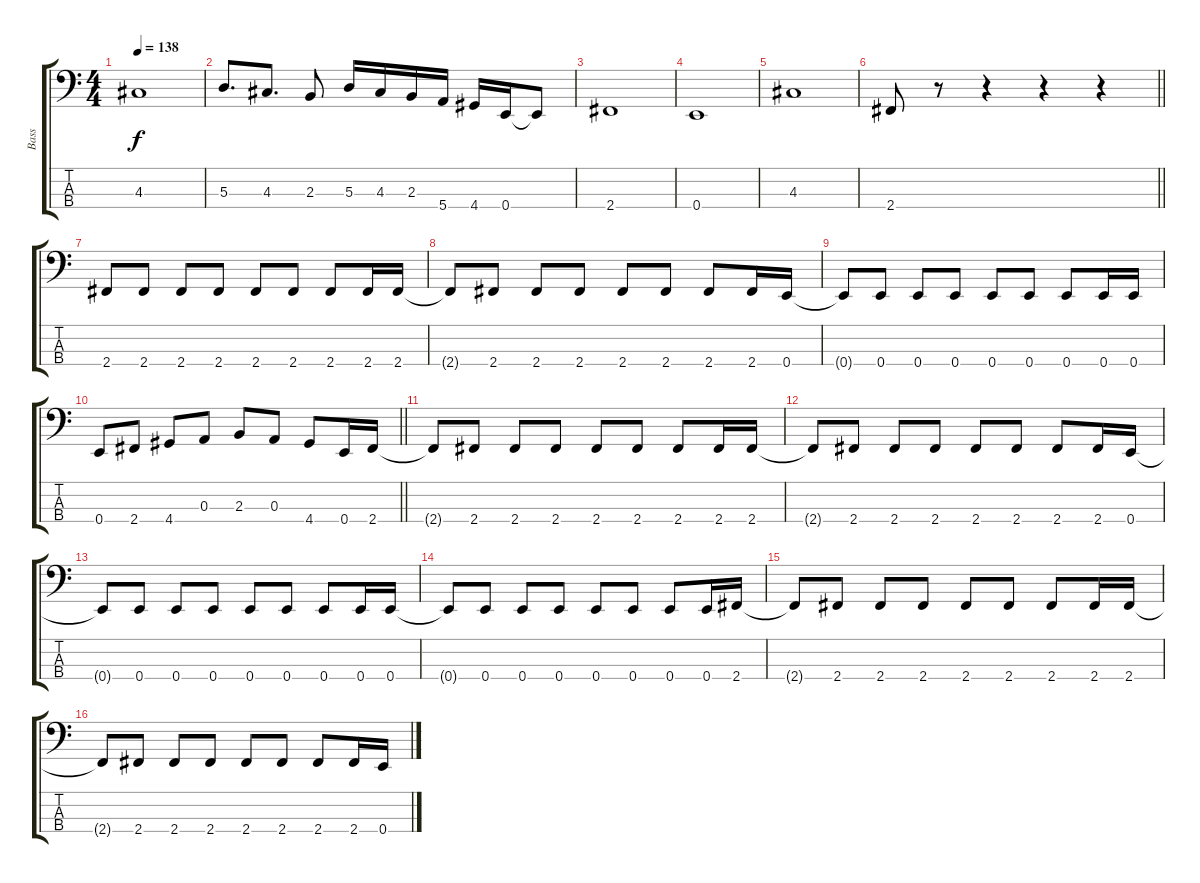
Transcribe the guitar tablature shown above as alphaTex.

\track ("Bass" "Bass") {instrument electricbassfinger}
\staff {score tabs}
\tuning (G2 D2 A1 E1) {hide}
\ts (4 4)
\tempo 138
\clef f4
\ks c
4.3.1{dy f} |
5.3.8{d} 4.3.8{d} 2.3.8 5.3.16 4.3.16 2.3.16 5.4.16 4.4.16 0.4.16 0.4{t}.8 |
2.4.1 |
0.4.1 |
4.3.1 |
\barLineRight lightlight
2.4.8 r.8 r.4 r.4 r.4 |
2.4.8 2.4.8 2.4.8 2.4.8 2.4.8 2.4.8 2.4.8 2.4.16 2.4.16 |
2.4{t}.8 2.4.8 2.4.8 2.4.8 2.4.8 2.4.8 2.4.8 2.4.16 0.4.16 |
0.4{t}.8 0.4.8 0.4.8 0.4.8 0.4.8 0.4.8 0.4.8 0.4.16 0.4.16 |
\barLineRight lightlight
0.4.8 2.4.8 4.4.8 0.3.8 2.3.8 0.3.8 4.4.8 0.4.16 2.4.16 |
2.4{t}.8 2.4.8 2.4.8 2.4.8 2.4.8 2.4.8 2.4.8 2.4.16 2.4.16 |
2.4{t}.8 2.4.8 2.4.8 2.4.8 2.4.8 2.4.8 2.4.8 2.4.16 0.4.16 |
0.4{t}.8 0.4.8 0.4.8 0.4.8 0.4.8 0.4.8 0.4.8 0.4.16 0.4.16 |
0.4{t}.8 0.4.8 0.4.8 0.4.8 0.4.8 0.4.8 0.4.8 0.4.16 2.4.16 |
2.4{t}.8 2.4.8 2.4.8 2.4.8 2.4.8 2.4.8 2.4.8 2.4.16 2.4.16 |
2.4{t}.8 2.4.8 2.4.8 2.4.8 2.4.8 2.4.8 2.4.8 2.4.16 0.4.16
